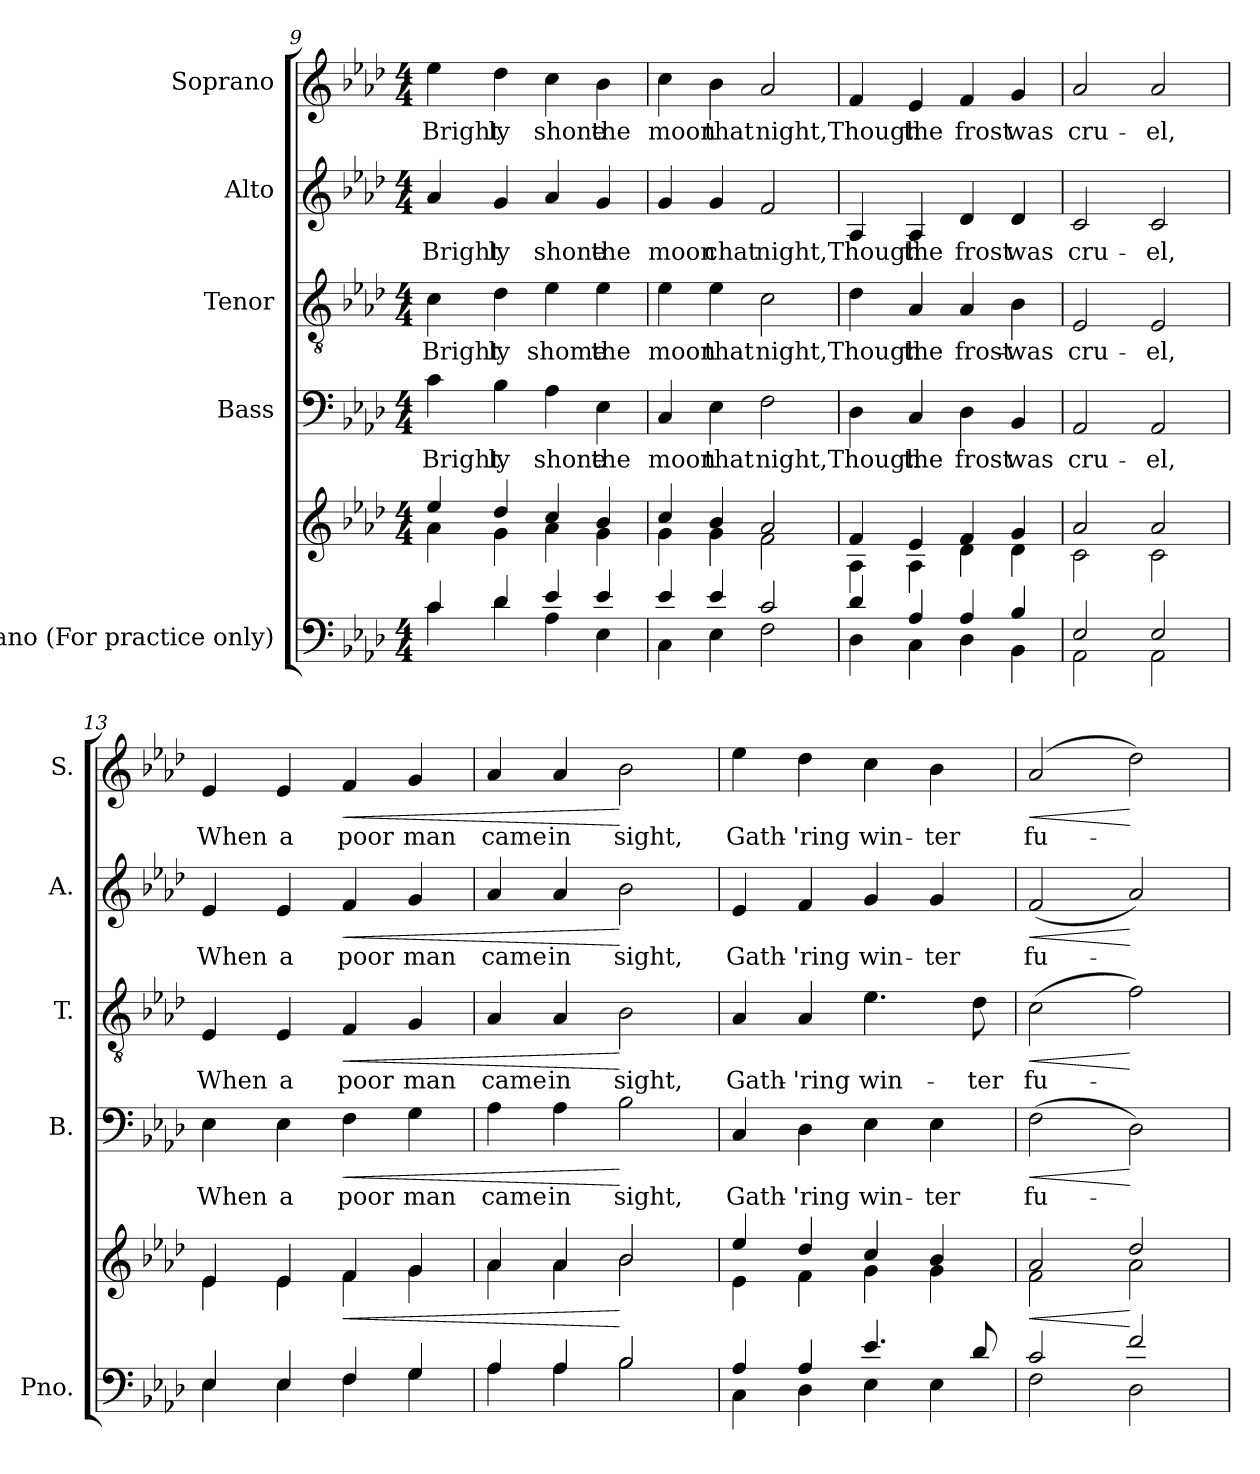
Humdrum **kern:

**kern	**kern	**dynam	**kern	**text	**dynam	**kern	**text	**dynam	**kern	**text	**dynam	**kern	**text	**dynam
*part5	*part5	*part5	*part4	*part4	*part4	*part3	*part3	*part3	*part2	*part2	*part2	*part1	*part1	*part1
*staff6	*staff5	*staff5/6	*staff4	*staff4	*staff4	*staff3	*staff3	*staff3	*staff2	*staff2	*staff2	*staff1	*staff1	*staff1
*I"Piano (For practice only)	*	*	*I"Bass	*	*	*I"Tenor	*	*	*I"Alto	*	*	*I"Soprano	*	*
*I'Pno.	*	*	*I'B.	*	*	*I'T.	*	*	*I'A.	*	*	*I'S.	*	*
*clefF4	*clefG2	*	*clefF4	*	*	*clefGv2	*	*	*clefG2	*	*	*clefG2	*	*
*	*	*	*	*	*	*ITrd7c12	*	*	*	*	*	*	*	*
*k[b-e-a-d-]	*k[b-e-a-d-]	*	*k[b-e-a-d-]	*	*	*k[b-e-a-d-]	*	*	*k[b-e-a-d-]	*	*	*k[b-e-a-d-]	*	*
*A-:	*A-:	*	*A-:	*	*	*A-:	*	*	*A-:	*	*	*A-:	*	*
*M4/4	*M4/4	*	*M4/4	*	*	*M4/4	*	*	*M4/4	*	*	*M4/4	*	*
=9	=9	=9	=9	=9	=9	=9	=9	=9	=9	=9	=9	=9	=9	=9
*^	*^	*	*	*	*	*	*	*	*	*	*	*	*	*
!	!	!	!	!	!	!LO:LY:b:color=#000000	!	!	!	!	!	!	!	!	!	!
!	!	!	!	!	!	!	!	!	!LO:LY:b:color=#000000	!	!	!	!	!	!	!
!	!	!	!	!	!	!	!	!	!	!	!	!LO:LY:b:color=#000000	!	!	!	!
!	!	!	!	!	!	!	!	!	!	!	!	!	!	!	!LO:LY:b:color=#000000	!
4ci/	4ci\	4ee-i/	4a-i\	.	4ci\	Bright-	.	4Ci\	Bright-	.	4a-i/	Bright-	.	4ee-i\	Bright-	.
!	!	!	!	!	!	!LO:LY:b:color=#000000	!	!	!	!	!	!	!	!	!	!
!	!	!	!	!	!	!	!	!	!LO:LY:b:color=#000000	!	!	!	!	!	!	!
!	!	!	!	!	!	!	!	!	!	!	!	!LO:LY:b:color=#000000	!	!	!	!
!	!	!	!	!	!	!	!	!	!	!	!	!	!	!	!LO:LY:b:color=#000000	!
4d-i/	4d-i\	4dd-i/	4gi\	.	4B-i\	-ly	.	4D-i\	-ly	.	4gi/	-ly	.	4dd-i\	-ly	.
!	!	!	!	!	!	!LO:LY:b:color=#000000	!	!	!	!	!	!	!	!	!	!
!	!	!	!	!	!	!	!	!	!LO:LY:b:color=#000000	!	!	!	!	!	!	!
!	!	!	!	!	!	!	!	!	!	!	!	!LO:LY:b:color=#000000	!	!	!	!
!	!	!	!	!	!	!	!	!	!	!	!	!	!	!	!LO:LY:b:color=#000000	!
4e-i/	4A-i\	4cci/	4a-i\	.	4A-i\	shone	.	4E-i\	shome	.	4a-i/	shone	.	4cci\	shone	.
!	!	!	!	!	!	!LO:LY:b:color=#000000	!	!	!	!	!	!	!	!	!	!
!	!	!	!	!	!	!	!	!	!LO:LY:b:color=#000000	!	!	!	!	!	!	!
!	!	!	!	!	!	!	!	!	!	!	!	!LO:LY:b:color=#000000	!	!	!	!
!	!	!	!	!	!	!	!	!	!	!	!	!	!	!	!LO:LY:b:color=#000000	!
4e-i/	4E-i\	4b-i/	4gi\	.	4E-i\	the	.	4E-i\	the	.	4gi/	the	.	4b-i\	the	.
=10	=10	=10	=10	=10	=10	=10	=10	=10	=10	=10	=10	=10	=10	=10	=10	=10
!	!	!	!	!	!	!LO:LY:b:color=#000000	!	!	!	!	!	!	!	!	!	!
!	!	!	!	!	!	!	!	!	!LO:LY:b:color=#000000	!	!	!	!	!	!	!
!	!	!	!	!	!	!	!	!	!	!	!	!LO:LY:b:color=#000000	!	!	!	!
!	!	!	!	!	!	!	!	!	!	!	!	!	!	!	!LO:LY:b:color=#000000	!
4e-i/	4Ci\	4cci/	4gi\	.	4Ci/	moon	.	4E-i\	moon	.	4gi/	moon	.	4cci\	moon	.
!	!	!	!	!	!	!LO:LY:b:color=#000000	!	!	!	!	!	!	!	!	!	!
!	!	!	!	!	!	!	!	!	!LO:LY:b:color=#000000	!	!	!	!	!	!	!
!	!	!	!	!	!	!	!	!	!	!	!	!LO:LY:b:color=#000000	!	!	!	!
!	!	!	!	!	!	!	!	!	!	!	!	!	!	!	!LO:LY:b:color=#000000	!
4e-i/	4E-i\	4b-i/	4gi\	.	4E-i\	that	.	4E-i\	that	.	4gi/	chat	.	4b-i\	that	.
!	!	!	!	!	!	!LO:LY:b:color=#000000	!	!	!	!	!	!	!	!	!	!
!	!	!	!	!	!	!	!	!	!LO:LY:b:color=#000000	!	!	!	!	!	!	!
!	!	!	!	!	!	!	!	!	!	!	!	!LO:LY:b:color=#000000	!	!	!	!
!	!	!	!	!	!	!	!	!	!	!	!	!	!	!	!LO:LY:b:color=#000000	!
2ci/	2Fi\	2a-i/	2fi\	.	2Fi\	night,	.	2Ci\	night,	.	2fi/	night,	.	2a-i/	night,	.
=11	=11	=11	=11	=11	=11	=11	=11	=11	=11	=11	=11	=11	=11	=11	=11	=11
!	!	!	!	!	!	!LO:LY:b:color=#000000	!	!	!	!	!	!	!	!	!	!
!	!	!	!	!	!	!	!	!	!LO:LY:b:color=#000000	!	!	!	!	!	!	!
!	!	!	!	!	!	!	!	!	!	!	!	!LO:LY:b:color=#000000	!	!	!	!
!	!	!	!	!	!	!	!	!	!	!	!	!	!	!	!LO:LY:b:color=#000000	!
4d-i/	4D-i\	4fi/	4A-i\	.	4D-i\	Though	.	4D-i\	Though	.	4A-i/	Though	.	4fi/	Though	.
!	!	!	!	!	!	!LO:LY:b:color=#000000	!	!	!	!	!	!	!	!	!	!
!	!	!	!	!	!	!	!	!	!LO:LY:b:color=#000000	!	!	!	!	!	!	!
!	!	!	!	!	!	!	!	!	!	!	!	!LO:LY:b:color=#000000	!	!	!	!
!	!	!	!	!	!	!	!	!	!	!	!	!	!	!	!LO:LY:b:color=#000000	!
4A-i/	4Ci\	4e-i/	4A-i\	.	4Ci/	the	.	4AA-i/	the	.	4A-i/	the	.	4e-i/	the	.
!	!	!	!	!	!	!LO:LY:b:color=#000000	!	!	!	!	!	!	!	!	!	!
!	!	!	!	!	!	!	!	!	!LO:LY:b:color=#000000	!	!	!	!	!	!	!
!	!	!	!	!	!	!	!	!	!	!	!	!LO:LY:b:color=#000000	!	!	!	!
!	!	!	!	!	!	!	!	!	!	!	!	!	!	!	!LO:LY:b:color=#000000	!
4A-i/	4D-i\	4fi/	4d-i\	.	4D-i\	frost	.	4AA-i/	frost-	.	4d-i/	frost	.	4fi/	frost	.
!	!	!	!	!	!	!LO:LY:b:color=#000000	!	!	!	!	!	!	!	!	!	!
!	!	!	!	!	!	!	!	!	!LO:LY:b:color=#000000	!	!	!	!	!	!	!
!	!	!	!	!	!	!	!	!	!	!	!	!LO:LY:b:color=#000000	!	!	!	!
!	!	!	!	!	!	!	!	!	!	!	!	!	!	!	!LO:LY:b:color=#000000	!
4B-i/	4BB-i\	4gi/	4d-i\	.	4BB-i/	was	.	4BB-i\	-was	.	4d-i/	was	.	4gi/	was	.
=12	=12	=12	=12	=12	=12	=12	=12	=12	=12	=12	=12	=12	=12	=12	=12	=12
!	!	!	!	!	!	!LO:LY:b:color=#000000	!	!	!	!	!	!	!	!	!	!
!	!	!	!	!	!	!	!	!	!LO:LY:b:color=#000000	!	!	!	!	!	!	!
!	!	!	!	!	!	!	!	!	!	!	!	!LO:LY:b:color=#000000	!	!	!	!
!	!	!	!	!	!	!	!	!	!	!	!	!	!	!	!LO:LY:b:color=#000000	!
2E-i/	2AA-i\	2a-i/	2ci\	.	2AA-i/	cru-	.	2EE-i/	cru-	.	2ci/	cru-	.	2a-i/	cru-	.
!	!	!	!	!	!	!LO:LY:b:color=#000000	!	!	!	!	!	!	!	!	!	!
!	!	!	!	!	!	!	!	!	!LO:LY:b:color=#000000	!	!	!	!	!	!	!
!	!	!	!	!	!	!	!	!	!	!	!	!LO:LY:b:color=#000000	!	!	!	!
!	!	!	!	!	!	!	!	!	!	!	!	!	!	!	!LO:LY:b:color=#000000	!
2E-i/	2AA-i\	2a-i/	2ci\	.	2AA-i/	-el,	.	2EE-i/	-el,	.	2ci/	-el,	.	2a-i/	-el,	.
!!LO:PB:g=z
=13	=13	=13	=13	=13	=13	=13	=13	=13	=13	=13	=13	=13	=13	=13	=13	=13
!	!	!	!	!	!	!LO:LY:b:color=#000000	!	!	!	!	!	!	!	!	!	!
!	!	!	!	!	!	!	!	!	!LO:LY:b:color=#000000	!	!	!	!	!	!	!
!	!	!	!	!	!	!	!	!	!	!	!	!LO:LY:b:color=#000000	!	!	!	!
!	!	!	!	!	!	!	!	!	!	!	!	!	!	!	!LO:LY:b:color=#000000	!
4E-i/	4E-i\	4e-i/	4e-i\	.	4E-i\	When	.	4EE-i/	When	.	4e-i/	When	.	4e-i/	When	.
!	!	!	!	!	!	!LO:LY:b:color=#000000	!	!	!	!	!	!	!	!	!	!
!	!	!	!	!	!	!	!	!	!LO:LY:b:color=#000000	!	!	!	!	!	!	!
!	!	!	!	!	!	!	!	!	!	!	!	!LO:LY:b:color=#000000	!	!	!	!
!	!	!	!	!	!	!	!	!	!	!	!	!	!	!	!LO:LY:b:color=#000000	!
4E-i/	4E-i\	4e-i/	4e-i\	.	4E-i\	a	.	4EE-i/	a	.	4e-i/	a	.	4e-i/	a	.
!	!	!	!	!LO:HP:b	!	!	!	!	!	!	!	!	!	!	!	!
!	!	!	!	!	!	!LO:LY:b:color=#000000	!LO:HP:b	!	!	!	!	!	!	!	!	!
!	!	!	!	!	!	!	!	!	!LO:LY:b:color=#000000	!LO:HP:b	!	!	!	!	!	!
!	!	!	!	!	!	!	!	!	!	!	!	!LO:LY:b:color=#000000	!LO:HP:b	!	!	!
!	!	!	!	!	!	!	!	!	!	!	!	!	!	!	!LO:LY:b:color=#000000	!LO:HP:b
4Fi/	4Fi\	4fi/	4fi\	<	4Fi\	poor	<	4FFi/	poor	<	4fi/	poor	<	4fi/	poor	<
!	!	!	!	!	!	!LO:LY:b:color=#000000	!	!	!	!	!	!	!	!	!	!
!	!	!	!	!	!	!	!	!	!LO:LY:b:color=#000000	!	!	!	!	!	!	!
!	!	!	!	!	!	!	!	!	!	!	!	!LO:LY:b:color=#000000	!	!	!	!
!	!	!	!	!	!	!	!	!	!	!	!	!	!	!	!LO:LY:b:color=#000000	!
4Gi/	4Gi\	4gi/	4gi\	.	4Gi\	man	.	4GGi/	man	.	4gi/	man	.	4gi/	man	.
=14	=14	=14	=14	=14	=14	=14	=14	=14	=14	=14	=14	=14	=14	=14	=14	=14
!	!	!	!	!	!	!LO:LY:b:color=#000000	!	!	!	!	!	!	!	!	!	!
!	!	!	!	!	!	!	!	!	!LO:LY:b:color=#000000	!	!	!	!	!	!	!
!	!	!	!	!	!	!	!	!	!	!	!	!LO:LY:b:color=#000000	!	!	!	!
!	!	!	!	!	!	!	!	!	!	!	!	!	!	!	!LO:LY:b:color=#000000	!
4A-i/	4A-i\	4a-i/	4a-i\	.	4A-i\	came	.	4AA-i/	came	.	4a-i/	came	.	4a-i/	came	.
!	!	!	!	!	!	!LO:LY:b:color=#000000	!	!	!	!	!	!	!	!	!	!
!	!	!	!	!	!	!	!	!	!LO:LY:b:color=#000000	!	!	!	!	!	!	!
!	!	!	!	!	!	!	!	!	!	!	!	!LO:LY:b:color=#000000	!	!	!	!
!	!	!	!	!	!	!	!	!	!	!	!	!	!	!	!LO:LY:b:color=#000000	!
4A-i/	4A-i\	4a-i/	4a-i\	.	4A-i\	in	.	4AA-i/	in	.	4a-i/	in	.	4a-i/	in	.
!	!	!	!	!	!	!LO:LY:b:color=#000000	!	!	!	!	!	!	!	!	!	!
!	!	!	!	!	!	!	!	!	!LO:LY:b:color=#000000	!	!	!	!	!	!	!
!	!	!	!	!	!	!	!	!	!	!	!	!LO:LY:b:color=#000000	!	!	!	!
!	!	!	!	!	!	!	!	!	!	!	!	!	!	!	!LO:LY:b:color=#000000	!
2B-i/	2B-i\	2b-i/	2b-i\	[	2B-i\	sight,	[	2BB-i\	sight,	[	2b-i\	sight,	[	2b-i\	sight,	[
=15	=15	=15	=15	=15	=15	=15	=15	=15	=15	=15	=15	=15	=15	=15	=15	=15
!	!	!	!	!	!	!LO:LY:b:color=#000000	!	!	!	!	!	!	!	!	!	!
!	!	!	!	!	!	!	!	!	!LO:LY:b:color=#000000	!	!	!	!	!	!	!
!	!	!	!	!	!	!	!	!	!	!	!	!LO:LY:b:color=#000000	!	!	!	!
!	!	!	!	!	!	!	!	!	!	!	!	!	!	!	!LO:LY:b:color=#000000	!
4A-i/	4Ci\	4ee-i/	4e-i\	.	4Ci/	Gath-	.	4AA-i/	Gath-	.	4e-i/	Gath-	.	4ee-i\	Gath-	.
!	!	!	!	!	!	!LO:LY:b:color=#000000	!	!	!	!	!	!	!	!	!	!
!	!	!	!	!	!	!	!	!	!LO:LY:b:color=#000000	!	!	!	!	!	!	!
!	!	!	!	!	!	!	!	!	!	!	!	!LO:LY:b:color=#000000	!	!	!	!
!	!	!	!	!	!	!	!	!	!	!	!	!	!	!	!LO:LY:b:color=#000000	!
4A-i/	4D-i\	4dd-i/	4fi\	.	4D-i\	-'ring	.	4AA-i/	-'ring	.	4fi/	-'ring	.	4dd-i\	-'ring	.
!	!	!	!	!	!	!LO:LY:b:color=#000000	!	!	!	!	!	!	!	!	!	!
!	!	!	!	!	!	!	!	!	!LO:LY:b:color=#000000	!	!	!	!	!	!	!
!	!	!	!	!	!	!	!	!	!	!	!	!LO:LY:b:color=#000000	!	!	!	!
!	!	!	!	!	!	!	!	!	!	!	!	!	!	!	!LO:LY:b:color=#000000	!
4.e-i/	4E-i\	4cci/	4gi\	.	4E-i\	win-	.	4.E-i\	win-	.	4gi/	win-	.	4cci\	win-	.
!	!	!	!	!	!	!LO:LY:b:color=#000000	!	!	!	!	!	!	!	!	!	!
!	!	!	!	!	!	!	!	!	!	!	!	!LO:LY:b:color=#000000	!	!	!	!
!	!	!	!	!	!	!	!	!	!	!	!	!	!	!	!LO:LY:b:color=#000000	!
.	4E-i\	4b-i/	4gi\	.	4E-i\	-ter	.	.	.	.	4gi/	-ter	.	4b-i\	-ter	.
!	!	!	!	!	!	!	!	!	!LO:LY:b:color=#000000	!	!	!	!	!	!	!
8d-i/	.	.	.	.	.	.	.	8D-i\	-ter	.	.	.	.	.	.	.
=16	=16	=16	=16	=16	=16	=16	=16	=16	=16	=16	=16	=16	=16	=16	=16	=16
!	!	!	!	!LO:HP:b	!	!	!	!	!	!	!	!	!	!	!	!
!	!	!	!	!	!	!LO:LY:b:color=#000000	!LO:HP:b	!	!	!	!	!	!	!	!	!
!	!	!	!	!	!	!	!	!	!LO:LY:b:color=#000000	!LO:HP:b	!	!	!	!	!	!
!	!	!	!	!	!	!	!	!	!	!	!	!LO:LY:b:color=#000000	!LO:HP:b	!	!	!
!	!	!	!	!	!	!	!	!	!	!	!	!	!	!	!LO:LY:b:color=#000000	!LO:HP:b
2ci/	2Fi\	2a-i/	2fi\	<	(2Fi\	fu-	<	(2Ci\	fu-	<	(2fi/	fu-	<	(2a-i/	fu-	<
2fi/	2D-i\	2dd-i/	2a-i\	[	2D-i\)	.	[	2Fi\)	.	[	2a-i/)	.	[	2dd-i\)	.	[
*v	*v	*	*	*	*	*	*	*	*	*	*	*	*	*	*	*
*	*v	*v	*	*	*	*	*	*	*	*	*	*	*	*	*
=	=	=	=	=	=	=	=	=	=	=	=	=	=	=
*-	*-	*-	*-	*-	*-	*-	*-	*-	*-	*-	*-	*-	*-	*-
